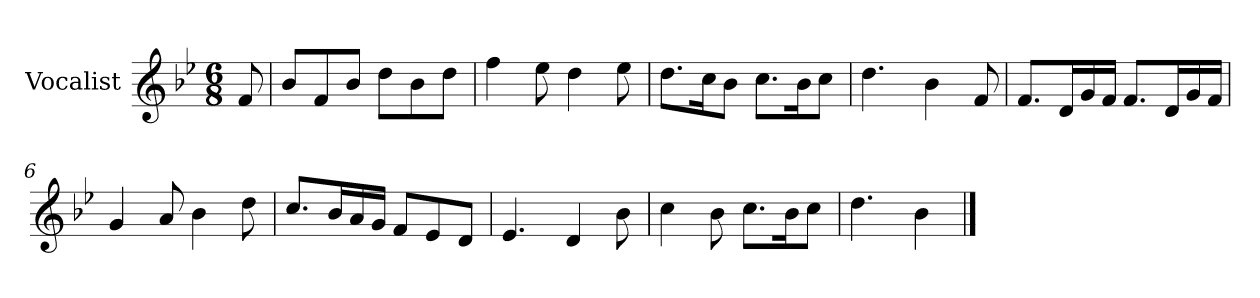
**kern
*part1
*staff1
*I"Vocalist
*k[b-e-]
*B-:
*M6/8
=
8f
=1
8b-L
8f
8b-J
8ddL
8b-
8ddJ
=2
4ff
8ee-
4dd
8ee-
=3
8.ddL
16ccK
8b-J
8.ccL
16b-K
8ccJ
=4
4.dd
4b-
8f
=5
8.fL
16dL
16g
16fJJ
8.fL
16dL
16g
16fJJ
=6
4g
8a
4b-
8dd
=7
8.ccL
16b-L
16a
16gJJ
8fL
8e-
8dJ
=8
4.e-
4d
8b-
=9
4cc
8b-
8.ccL
16b-K
8ccJ
=10
4.dd
4b-
==
*-
